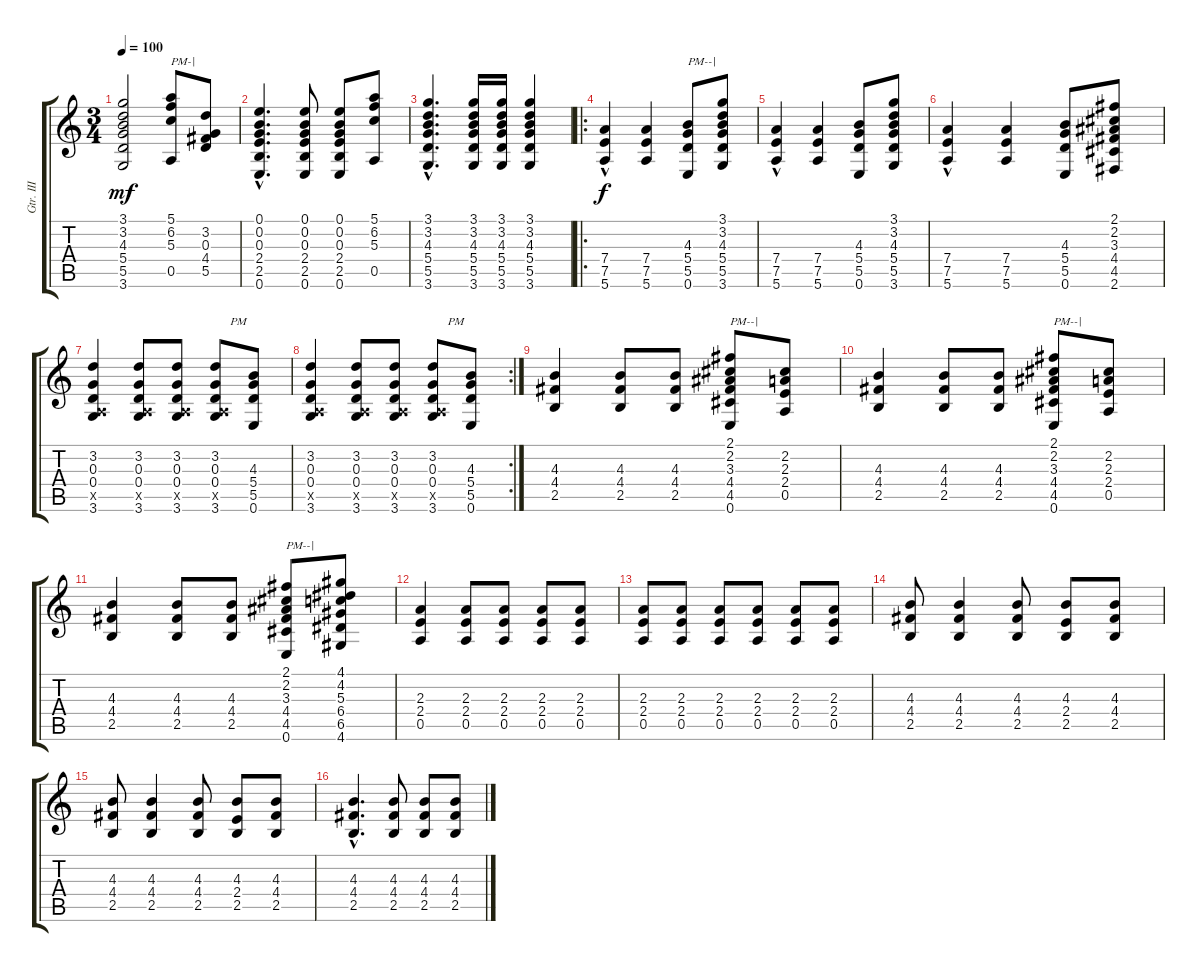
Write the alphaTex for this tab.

\track ("Gtr. III" "Gtr. III") {instrument distortionguitar}
\staff {score tabs}
\tuning (E4 B3 G3 D3 A2 E2) {hide}
\ts (3 4)
\tempo 100
\clef g2
\ks c
(3.1 3.2 4.3 5.4 5.5 3.6).2{dy mf} (5.1 6.2 5.3 0.5).8{txt "PM-|" instrument overdrivenguitar} (3.2 0.3 4.4 5.5).8{instrument overdrivenguitar} |
(0.1{hac} 0.2{hac} 0.3{hac} 2.4{hac} 2.5{hac} 0.6{hac}).4{d instrument distortionguitar} (0.1 0.2 0.3 2.4 2.5 0.6).8 (0.1 0.2 0.3 2.4 2.5 0.6).8 (5.1 6.2 5.3 0.5).8 |
(3.1{hac} 3.2{hac} 4.3{hac} 5.4{hac} 5.5{hac} 3.6{hac}).4{d} (3.1 3.2 4.3 5.4 5.5 3.6).16 (3.1 3.2 4.3 5.4 5.5 3.6).16 (3.1 3.2 4.3 5.4 5.5 3.6).4 |
\ro
(7.4{hac} 7.5{hac} 5.6{hac}).4{dy f} (7.4 7.5 5.6).4 (4.3 5.4 5.5 0.6).8{txt "PM--|" instrument overdrivenguitar} (3.1 3.2 4.3 5.4 5.5 3.6).8 |
(7.4{hac} 7.5{hac} 5.6{hac}).4{instrument distortionguitar} (7.4 7.5 5.6).4 (4.3 5.4 5.5 0.6).8 (3.1 3.2 4.3 5.4 5.5 3.6).8 |
(7.4{hac} 7.5{hac} 5.6{hac}).4 (7.4 7.5 5.6).4 (4.3 5.4 5.5 0.6).8 (2.1 2.2 3.3 4.4 4.5 2.6).8 |
(3.2 0.3 0.4 0.5{x} 3.6).4 (3.2 0.3 0.4 0.5{x} 3.6).8 (3.2 0.3 0.4 0.5{x} 3.6).8 (3.2 0.3 0.4 0.5{x} 3.6).8{txt "     PM"} (4.3 5.4 5.5 0.6).8{instrument overdrivenguitar} |
\rc 2
(3.2 0.3 0.4 0.5{x} 3.6).4{instrument distortionguitar} (3.2 0.3 0.4 0.5{x} 3.6).8 (3.2 0.3 0.4 0.5{x} 3.6).8 (3.2 0.3 0.4 0.5{x} 3.6).8{txt "     PM"} (4.3 5.4 5.5 0.6).8{instrument overdrivenguitar} |
(4.3 4.4 2.5).4 (4.3 4.4 2.5).8 (4.3 4.4 2.5).8 (2.1 2.2 3.3 4.4 4.5 0.6).8{txt "PM--|" instrument overdrivenguitar} (2.2 2.3 2.4 0.5).8{instrument overdrivenguitar} |
(4.3 4.4 2.5).4{instrument distortionguitar} (4.3 4.4 2.5).8 (4.3 4.4 2.5).8 (2.1 2.2 3.3 4.4 4.5 0.6).8{txt "PM--|" instrument overdrivenguitar} (2.2 2.3 2.4 0.5).8{instrument overdrivenguitar} |
(4.3 4.4 2.5).4{instrument distortionguitar} (4.3 4.4 2.5).8 (4.3 4.4 2.5).8 (2.1 2.2 3.3 4.4 4.5 0.6).8{txt "PM--|" instrument overdrivenguitar} (4.1 4.2 5.3 6.4 6.5 4.6).8{instrument overdrivenguitar} |
(2.3 2.4 0.5).4{instrument distortionguitar} (2.3 2.4 0.5).8 (2.3 2.4 0.5).8 (2.3 2.4 0.5).8 (2.3 2.4 0.5).8 |
(2.3 2.4 0.5).8 (2.3 2.4 0.5).8 (2.3 2.4 0.5).8 (2.3 2.4 0.5).8 (2.3 2.4 0.5).8 (2.3 2.4 0.5).8 |
(4.3 4.4 2.5).8 (4.3 4.4 2.5).4 (4.3 4.4 2.5).8 (4.3 2.4 2.5).8 (4.3 4.4 2.5).8 |
(4.3 4.4 2.5).8 (4.3 4.4 2.5).4 (4.3 4.4 2.5).8 (4.3 2.4 2.5).8 (4.3 4.4 2.5).8 |
(4.3{hac} 4.4{hac} 2.5{hac}).4{d} (4.3 4.4 2.5).8 (4.3 4.4 2.5).8 (4.3 4.4 2.5).8
